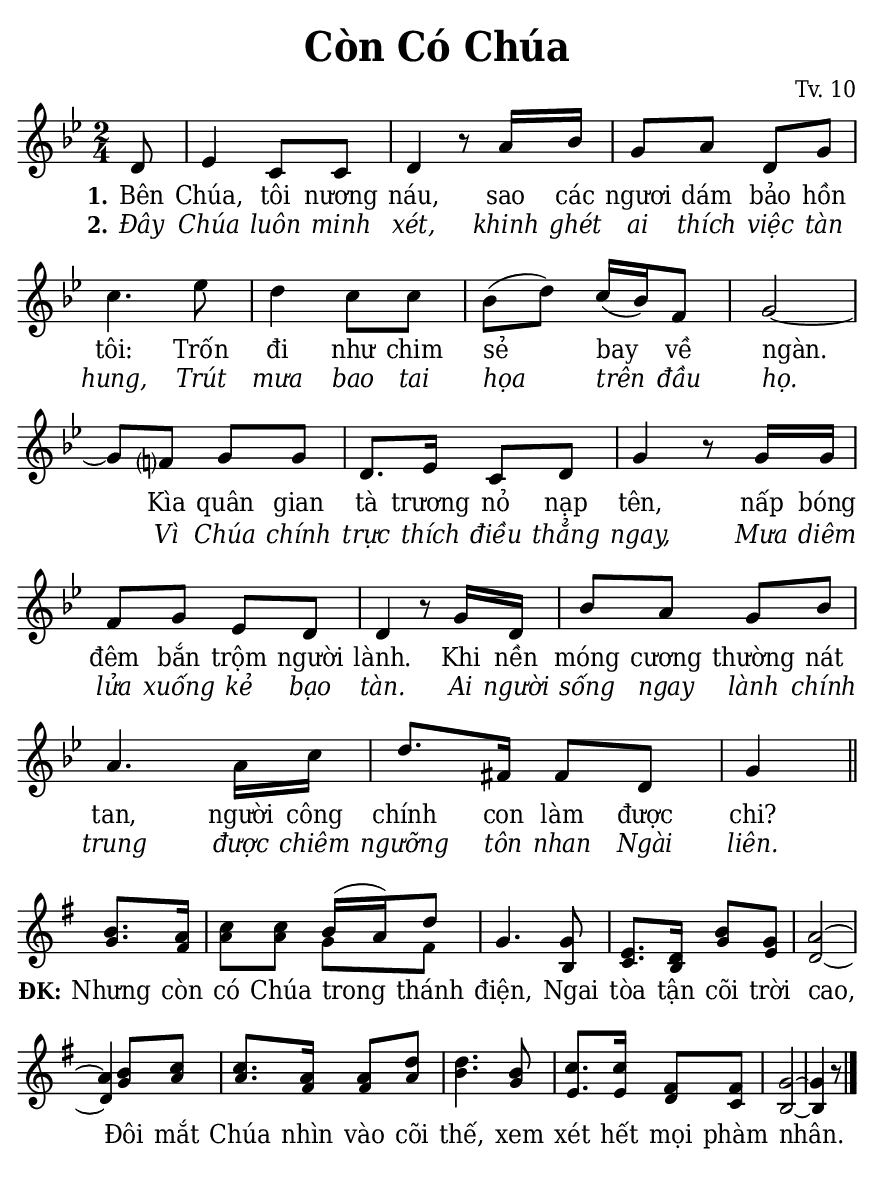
% Cài đặt chung\
\version "2.22.1"
\include "english.ly"

\header {
  title = \markup { \fontsize #1 "Còn Có Chúa" }
  composer = "Tv. 10"
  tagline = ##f
}

% Nhạc phiên khúc
nhacPhienKhucSop = \relative c' {
  \partial 8 d8 |
  ef4 c8 c |
  d4 r8 a'16 bf |
  g8 a d, g |
  c4. ef8 |
  d4 c8 c |
  bf (d) c16 (bf) f8 |
  g2 ~ |
  g8 f!? g g |
  d8. ef16 c8 d |
  g4 r8 g16 g |
  f8 g ef d |
  d4 r8 g16 d |
  bf'8 a g bf |
  a4. a16 c |
  d8. fs,16 fs8 d |
  g4 \bar "||" \break
  
  \set Staff.explicitKeySignatureVisibility = #end-of-line-invisible
  \set Staff.printKeyCancellation = ##f
  \key g \major
  b8. a16 |
  c8 c b16 (a) d8 |
  g,4. g8 |
  e8. d16 b'8 g |
  a2 ~ |
  a4 b8 c |
  c8. a16 a8 d |
  d4. b8 |
  c8. c16 fs,8 fs |
  g2 ~ |
  g4 r8 \bar "|."
}

nhacPhienKhucAlto = \relative c'' {
  r8 |
  R2*15
  r4
  
  \set Staff.explicitKeySignatureVisibility = #end-of-line-invisible
  \set Staff.printKeyCancellation = ##f
  \key g \major
  g8. fs16 |
  a8 a g [fs] |
  g4. b,8 |
  c8. b16 g'8 e |
  d2 ~ |
  d4 g8 a |
  a8. fs16 fs8 a |
  b4. g8 |
  e8. e16 d8 c |
  b2 ~ |
  b4 r8
}

% Lời phiên khúc
loiPhienKhucSop = \lyrics {
  <<
    {
      \set stanza = "1."
      Bên Chúa, tôi nương náu,
      sao các ngươi dám bảo hồn tôi:
      Trốn đi như chim sẻ bay về ngàn.
      Kìa quân gian tà trương nỏ nạp tên,
      nấp bóng đêm bắn trộm người lành.
      Khi nền móng cương thường nát tan,
      người công chính con làm được chi?
    }
    \new Lyrics {
	    \set associatedVoice = "beSop"
	    \set stanza = "2."
      \override Lyrics.LyricText.font-shape = #'italic
	    Đây Chúa luôn minh xét,
	    khinh ghét ai thích việc tàn hung,
	    Trút mưa bao tai họa trên đầu họ.
	    Vì Chúa chính trực thích điều thẳng ngay,
	    Mưa diêm lửa xuống kẻ bạo tàn.
	    Ai người sống ngay lành chính trung
	    được chiêm ngưỡng tôn nhan Ngài liên.
    }
  >>
  \set stanza = "ĐK:"
  Nhưng còn có Chúa trong thánh điện,
  Ngai tòa tận cõi trời cao,
  Đôi mắt Chúa nhìn vào cõi thế,
  xem xét hết mọi phàm nhân.
}

% Dàn trang
\paper {
  #(set-paper-size "a5")
  top-margin = 3\mm
  bottom-margin = 3\mm
  left-margin = 3\mm
  right-margin = 3\mm
  indent = #0
  #(define fonts
	 (make-pango-font-tree "Deja Vu Serif Condensed"
	 		       "Deja Vu Serif Condensed"
			       "Deja Vu Serif Condensed"
			       (/ 20 20)))
  print-page-number = ##f
  page-count = 1
  system-system-spacing = #'((basic-distance . 0.1) (padding . 2.5))
}

TongNhip = {
  \key bf \major \time 2/4
  \set Timing.beamExceptions = #'()
  \set Timing.baseMoment = #(ly:make-moment 1/4)
}

% Đổi kích thước nốt cho bè phụ
notBePhu =
#(define-music-function (font-size music) (number? ly:music?)
   (for-some-music
     (lambda (m)
       (if (music-is-of-type? m 'rhythmic-event)
           (begin
             (set! (ly:music-property m 'tweaks)
                   (cons `(font-size . ,font-size)
                         (ly:music-property m 'tweaks)))
             #t)
           #f))
     music)
   music)

\score {
  \new ChoirStaff <<
    \new Staff \with {
        \consists "Merge_rests_engraver"
        printPartCombineTexts = ##f
      }
      <<
      \new Voice \TongNhip \partCombine 
        \nhacPhienKhucSop
        \notBePhu -1 { \nhacPhienKhucAlto }
      \new NullVoice = beSop \nhacPhienKhucSop
      \new Lyrics \lyricsto beSop \loiPhienKhucSop
      >>
  >>
  \layout {
    \override Lyrics.LyricSpace.minimum-distance = #1
    \override Score.BarNumber.break-visibility = ##(#f #f #f)
    \override Score.SpacingSpanner.uniform-stretching = ##t
  } 
}
